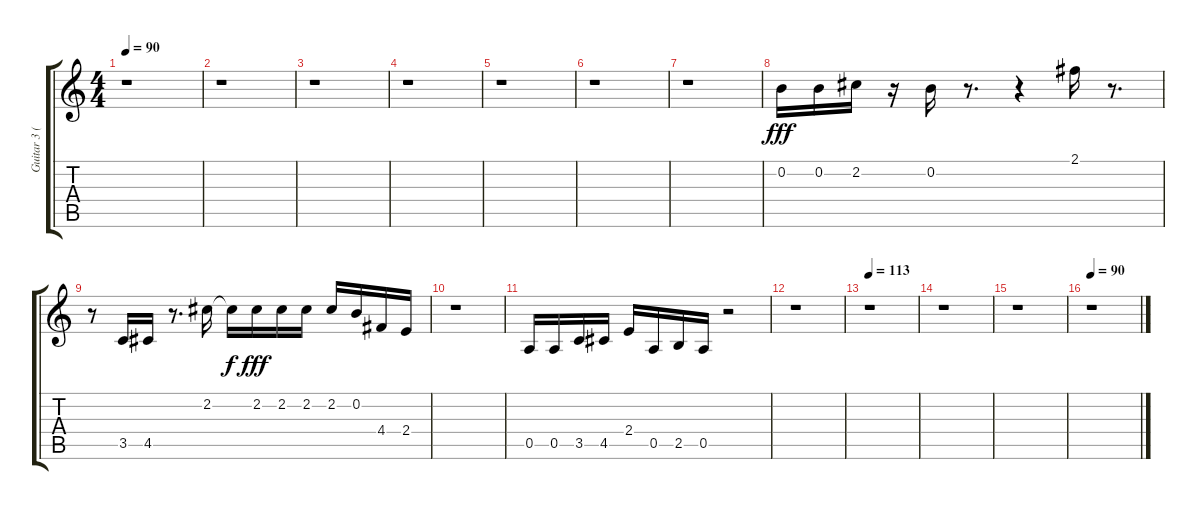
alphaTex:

\track ("Guitar 3 (Rhythm)" "Guitar 3 (") {instrument distortionguitar}
\staff {score tabs}
\tuning (E4 B3 G3 D3 A2 E2) {hide}
\ts (4 4)
\tempo 90
\clef g2
\ks c
r.1{dy fff} |
r.1 |
r.1 |
r.1 |
r.1 |
r.1 |
r.1 |
0.2.16 0.2.16 2.2.16 r.16 0.2.16 r.8{d} r.4 2.1.16 r.8{d} |
r.8 3.5.16 4.5.16 r.8{d} 2.2.16 2.2{t}.16{dy f} 2.2.16{dy fff} 2.2.16 2.2.16 2.2.16 0.2.16 4.4.16 2.4.16 |
r.1 |
0.5.16 0.5.16 3.5.16 4.5.16 2.4.16 0.5.16 2.5.16 0.5.16 r.2 |
r.1 |
\tempo 113
r.1 |
r.1 |
r.1 |
\tempo 90
r.1
